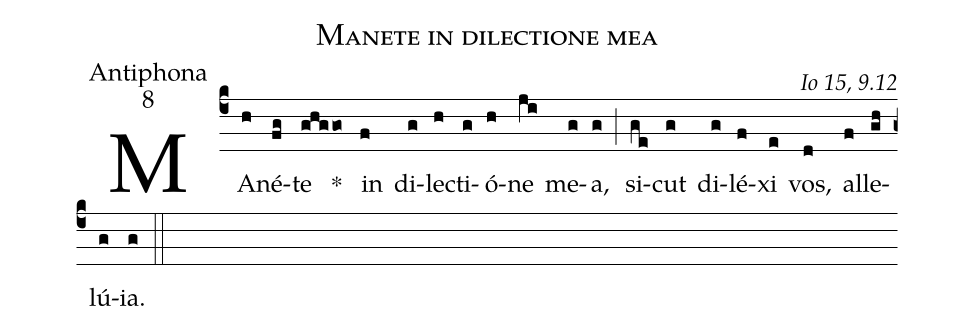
name:Manete in dilectione mea;
office-part:Antiphona;
mode:8;
commentary:Io 15, 9.12;
%%
(c4) MA(h)né(fg)te(ghggo) *() in(f) di(g)lec(h)ti(g)ó(h)ne(ji) me(g)a,(g) (;) si(ge)cut(g) di(g)lé(f)xi(e) vos,(d) al(f)le(gh)lú(g)ia.(g) (::)
